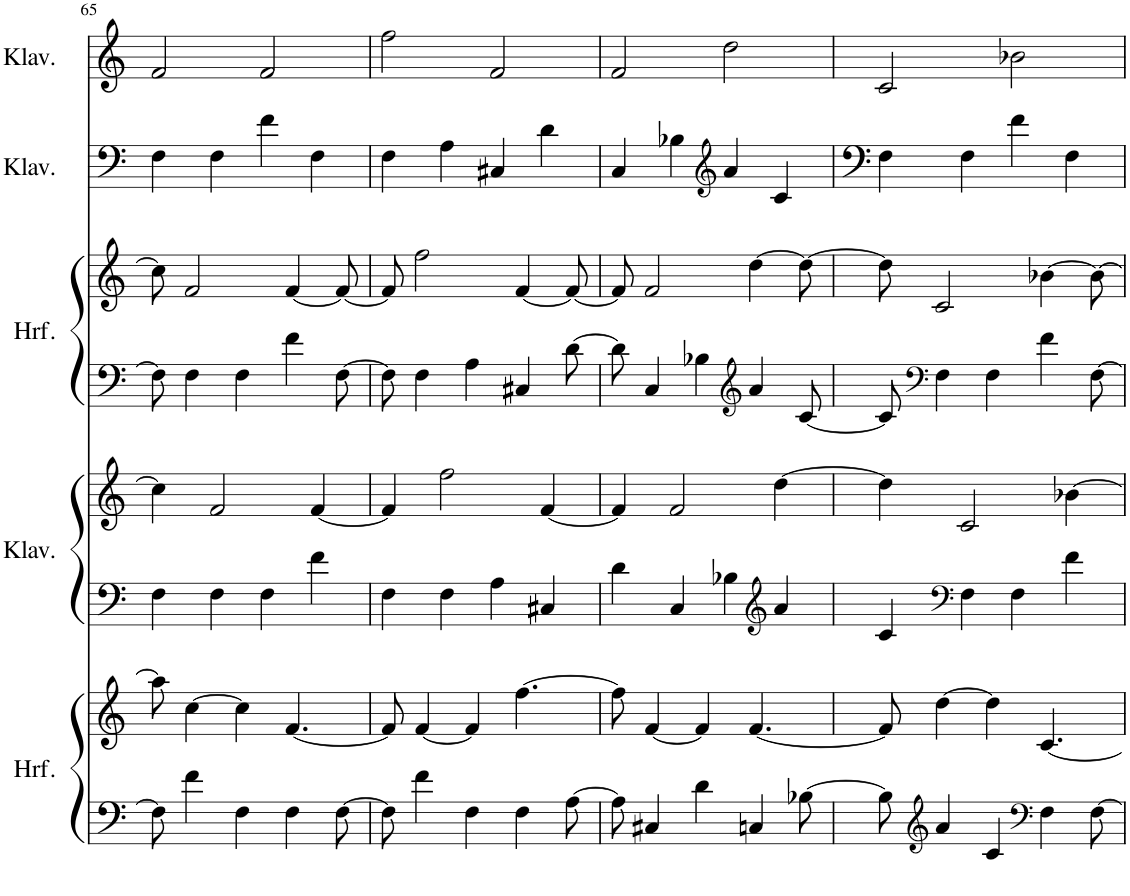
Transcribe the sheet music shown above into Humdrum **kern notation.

**kern	**kern	**kern	**kern	**kern	**kern	**kern	**kern
*part5	*part5	*part4	*part4	*part3	*part3	*part2	*part1
*staff8	*staff7	*staff6	*staff5	*staff4	*staff3	*staff2	*staff1
*I"Harfe	*	*I"Klavier	*	*I"Harfe	*	*I"Klavier	*I"Klavier
*I'Hrf.	*	*I'Klav.	*	*I'Hrf.	*	*I'Klav.	*I'Klav.
!!LO:PB:g=z
*clefF4	*clefG2	*clefF4	*clefG2	*clefF4	*clefG2	*clefG2	*clefG2
*k[]	*k[]	*k[]	*k[]	*k[]	*k[]	*k[]	*k[]
*M4/4	*M4/4	*M4/4	*M4/4	*M4/4	*M4/4	*M4/4	*M4/4
=65	=65	=65	=65	=65	=65	=65	=65
8F\]	8aa\]	4F\	4cc\]	8F\]	8cc\]	4F\	2f/
4f\	[4cc\	.	.	4F\	2f/	.	.
.	.	4F\	2f/	.	.	4F\	.
4F\	4cc\]	.	.	4F\	.	.	.
.	.	4F\	.	.	.	4f\	2f/
4F\	[4.f/	.	.	4f\	[4f/	.	.
.	.	4f\	[4f/	.	.	4F\	.
[8F\	.	.	.	[8F\	8f/_	.	.
=66	=66	=66	=66	=66	=66	=66	=66
8F\]	8f/]	4F\	4f/]	8F\]	8f/]	4F\	2ff\
4f\	[4f/	.	.	4F\	2ff\	.	.
.	.	4F\	2ff\	.	.	4A\	.
4F\	4f/]	.	.	4A\	.	.	.
.	.	4A\	.	.	.	4C#X/	2f/
4F\	[4.ff\	.	.	4C#X/	[4f/	.	.
.	.	4C#X/	[4f/	.	.	4d\	.
[8A\	.	.	.	[8d\	8f/_	.	.
=67	=67	=67	=67	=67	=67	=67	=67
8A\]	8ff\]	4d\	4f/]	8d\]	8f/]	4C/	2f/
4C#X/	[4f/	.	.	4C/	2f/	.	.
.	.	4C/	2f/	.	.	4B-X\	.
4d\	4f/]	.	.	4B-X\	.	.	.
*	*	*	*	*	*	*clefG2	*
.	.	4B-X\	.	.	.	4a/	2dd\
*	*	*	*	*clefG2	*	*	*
4Cn/	[4.f/	.	.	4a/	[4dd\	.	.
*	*	*clefG2	*	*	*	*	*
.	.	4a/	[4dd\	.	.	4c/	.
[8B-X\	.	.	.	[8c/	8dd\_	.	.
=68	=68	=68	=68	=68	=68	=68	=68
8B-\]	8f/]	4c/	4dd\]	8c/]	8dd\]	4F\	2c/
*clefG2	*	*	*	*clefF4	*	*	*
4a/	[4dd\	.	.	4F\	2c/	.	.
*	*	*clefF4	*	*	*	*	*
.	.	4F\	2c/	.	.	4F\	.
4c/	4dd\]	.	.	4F\	.	.	.
.	.	4F\	.	.	.	4f\	2b-X\
*clefF4	*	*	*	*	*	*	*
4F\	[4.c/	.	.	4f\	[4b-X\	.	.
.	.	4f\	[4b-X\	.	.	4F\	.
[8F\	.	.	.	[8F\	8b-\_	.	.
=	=	=	=	=	=	=	=
*-	*-	*-	*-	*-	*-	*-	*-
